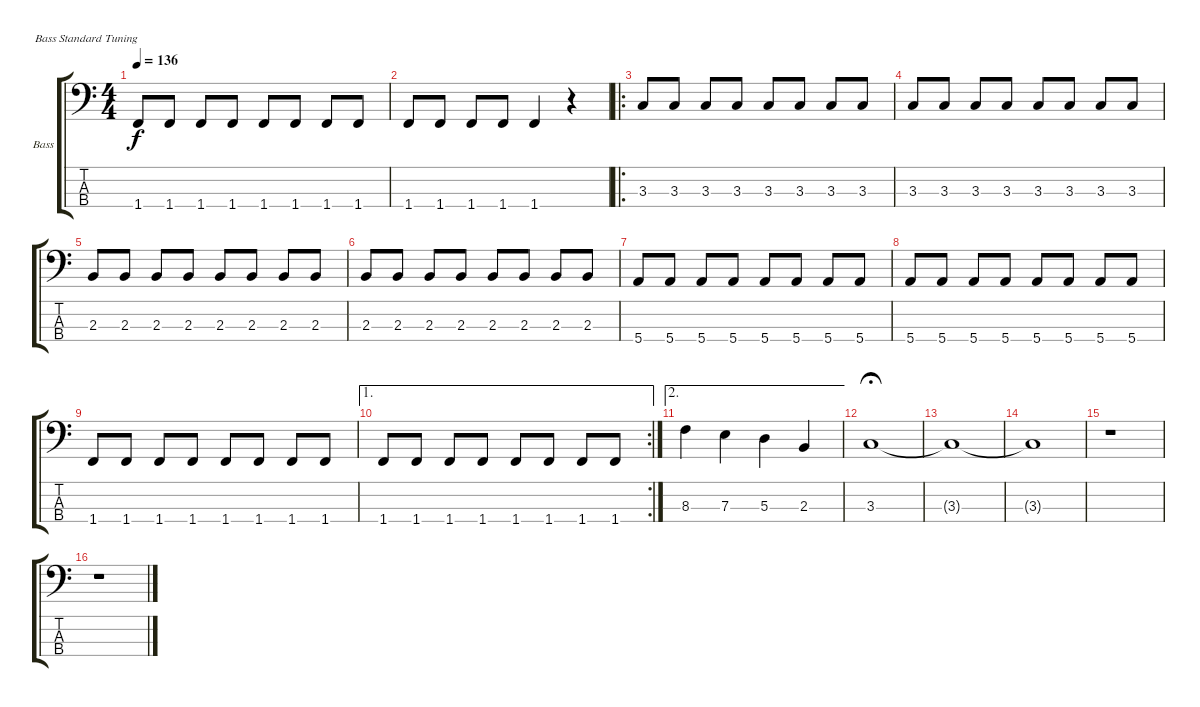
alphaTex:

\defaultSystemsLayout 4
\bracketExtendMode groupsimilarinstruments
\firstSystemTrackNameOrientation horizontal
\otherSystemsTrackNameOrientation horizontal
\track ("Bass" "Bass") {instrument electricbassfinger}
\staff {score tabs}
\tuning (G2 D2 A1 E1)
\ts (4 4)
\tempo 136
\clef f4
\scale
0.333333
\ks c
1.4.8{dy f} 1.4.8 1.4.8 1.4.8 1.4.8 1.4.8 1.4.8 1.4.8 |
\scale
0.333333 1.4.8 1.4.8 1.4.8 1.4.8 1.4.4 r.4 |
\ro
\scale
0.373134 3.3.8 3.3.8 3.3.8 3.3.8 3.3.8 3.3.8 3.3.8 3.3.8 |
\scale
0.313433 3.3.8 3.3.8 3.3.8 3.3.8 3.3.8 3.3.8 3.3.8 3.3.8 |
\scale
0.313433 2.3.8 2.3.8 2.3.8 2.3.8 2.3.8 2.3.8 2.3.8 2.3.8 |
\scale
0.333333 2.3.8 2.3.8 2.3.8 2.3.8 2.3.8 2.3.8 2.3.8 2.3.8 |
\scale
0.333333 5.4.8 5.4.8 5.4.8 5.4.8 5.4.8 5.4.8 5.4.8 5.4.8 |
\scale
0.333333 5.4.8 5.4.8 5.4.8 5.4.8 5.4.8 5.4.8 5.4.8 5.4.8 |
\scale
0.323077 1.4.8 1.4.8 1.4.8 1.4.8 1.4.8 1.4.8 1.4.8 1.4.8 |
\ae 1
\rc 2
\scale
0.353846 1.4.8 1.4.8 1.4.8 1.4.8 1.4.8 1.4.8 1.4.8 1.4.8 |
\ae 2
\scale
0.323077 8.3.4 7.3.4 5.3.4 2.3.4 |
3.3.1{fermata (medium 1)} |
3.3{t}.1 |
3.3{t}.1 |
r.1 |
r.1
